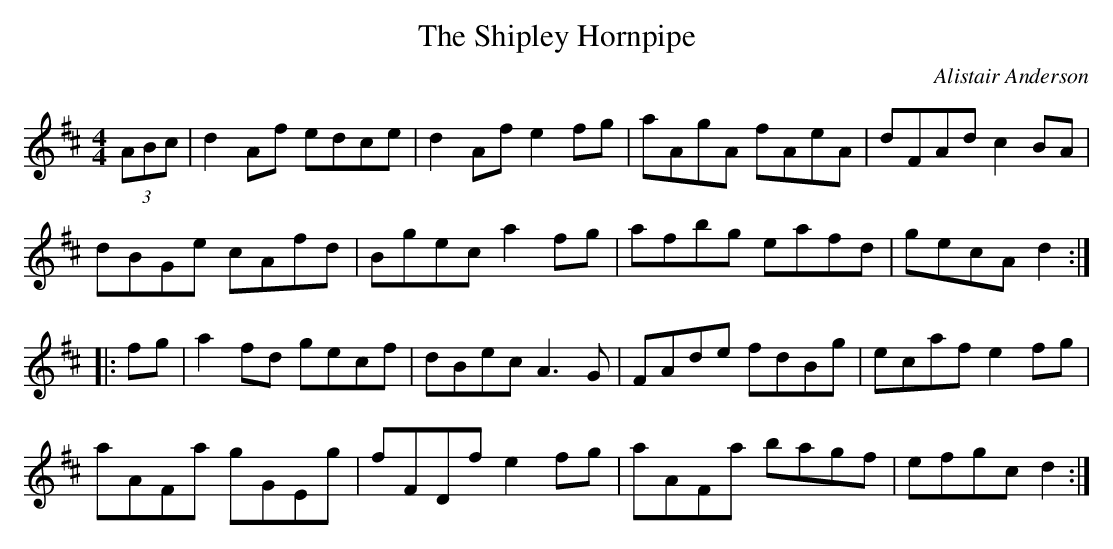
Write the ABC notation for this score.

X:1
T:Shipley Hornpipe, The
C:Alistair Anderson
M:4/4
L:1/8
K:Dmaj
(3ABc|d2Af edce|d2Af e2fg|aAgA fAeA|dFAd c2BA|
dBGe cAfd|Bgec a2fg|afbg eafd|gecA d2:|
|:fg|a2fd gecf|dBec A3G|FAde fdBg|ecaf e2fg|
aAFa gGEg|fFDf e2fg|aAFa bagf|efgc d2:|
